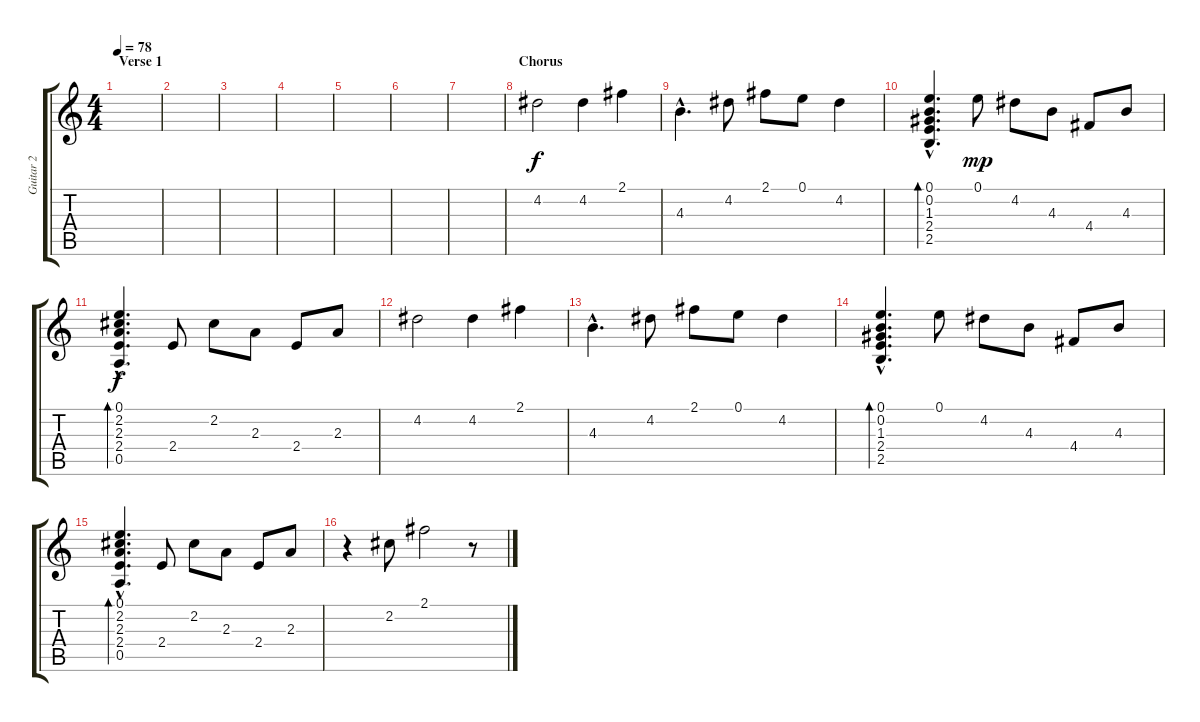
\track ("Guitar 2" "Guitar 2") {instrument electricguitarjazz}
\staff {score tabs}
\tuning (E4 B3 G3 D3 A2 E2) {hide}
\ts (4 4)
\section ("" "Verse 1")
\tempo 78
\clef g2
\ks c
|
|
|
|
|
|
|
\section ("" "Chorus")
4.2.2 4.2.4 2.1.4 |
4.3{hac}.4{d} 4.2.8 2.1.8 0.1.8 4.2.4 |
(0.1{hac} 0.2{hac} 1.3{hac} 2.4{hac} 2.5{hac}).4{d bd 240 dy f} 0.1.8{dy mp} 4.2.8 4.3.8 4.4.8 4.3.8 |
(0.1{hac} 2.2{hac} 2.3{hac} 2.4{hac} 0.5{hac}).4{d bd 240 dy f} 2.4.8 2.2.8 2.3.8 2.4.8 2.3.8 |
4.2.2 4.2.4 2.1.4 |
4.3{hac}.4{d} 4.2.8 2.1.8 0.1.8 4.2.4 |
(0.1{hac} 0.2{hac} 1.3{hac} 2.4{hac} 2.5{hac}).4{d bd 240} 0.1.8 4.2.8 4.3.8 4.4.8 4.3.8 |
(0.1{hac} 2.2{hac} 2.3{hac} 2.4{hac} 0.5{hac}).4{d bd 240} 2.4.8 2.2.8 2.3.8 2.4.8 2.3.8 |
r.4 2.2.8 2.1.2 r.8
